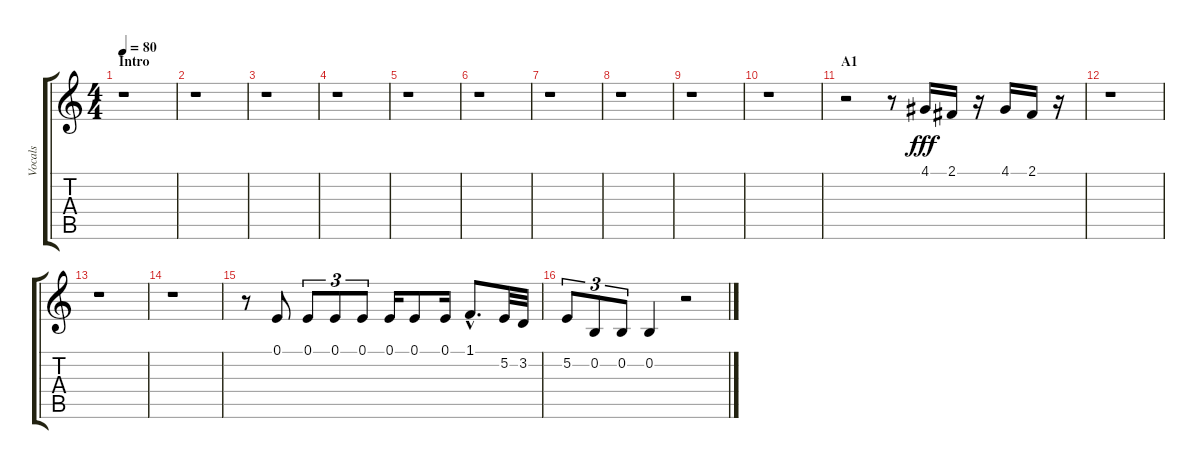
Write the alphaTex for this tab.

\track ("Vocals" "Vocals") {instrument lead6voice}
\staff {score tabs}
\tuning (E4 B3 G3 D3 A2 E2) {hide}
\ts (4 4)
\section ("" "Intro")
\tempo 80
\clef g2
\ks c
r.1{dy fff instrument lead6voice} |
r.1 |
r.1 |
r.1 |
r.1 |
r.1 |
r.1 |
r.1 |
r.1 |
r.1 |
\section ("" "A1")
r.2 r.8 4.1.16 2.1.16 r.16 4.1.16 2.1.16 r.16 |
r.1 |
r.1 |
r.1 |
r.8 0.1.8 0.1.8{tu (3 2)} 0.1.8{tu (3 2)} 0.1.8{tu (3 2)} 0.1.16 0.1.8 0.1.16 1.1{hac}.8{d} 5.2.32 3.2.32 |
5.2.8{tu (3 2)} 0.2.8{tu (3 2)} 0.2.8{tu (3 2)} 0.2.4 r.2
